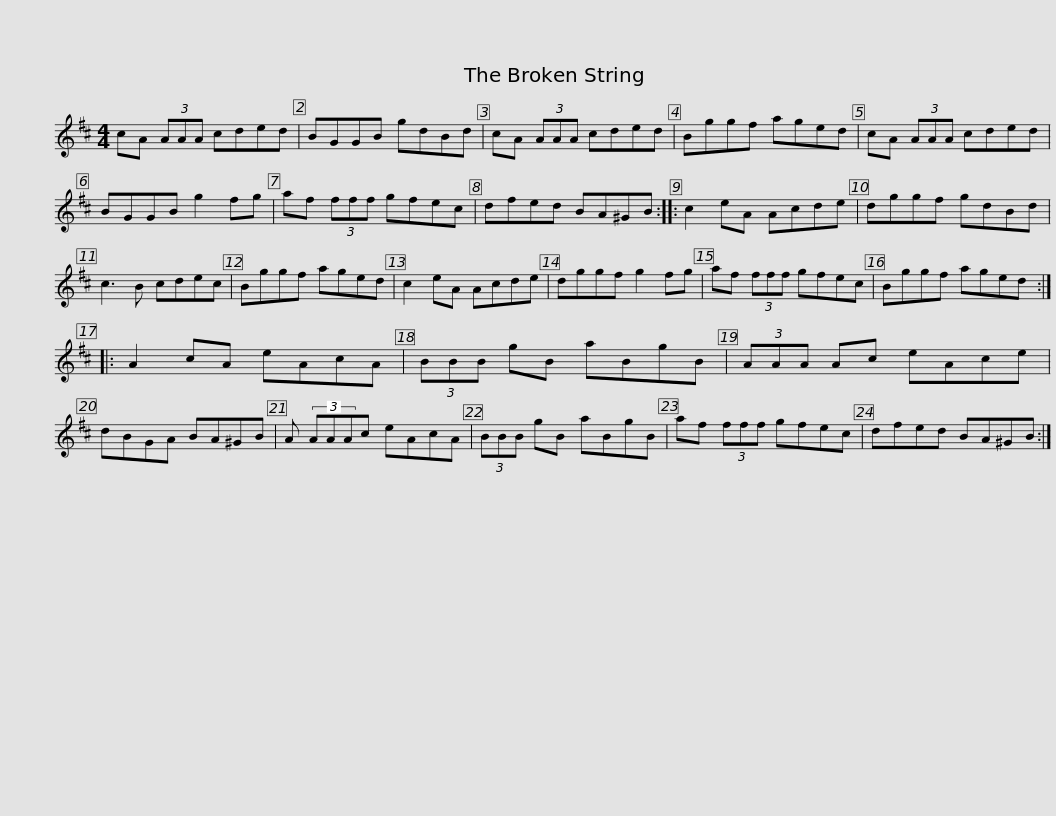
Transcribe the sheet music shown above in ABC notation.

X:1
L:1/8
M:4/4
I:linebreak $
K:D
V:1 treble
V:1
 cA (3AAA cded | BGGB gdBd | cA (3AAA cded | Bggf aged | cA (3AAA cded |$ %5
 BGGB g2 fg | af (3fff gfec | dfed BA^GB :: c2 eA Acde | dggf gdBd |$ %10
 c3 B cdec | Bggf aged | c2 eA Acde | dggf g2 fg | af (3fff gfec |$ %15
 Bggf aged :: A2 cA eAcA | (3BBB gB aBgB | (3AAA Ac eAce | dBGA BA^GB |$ %20
 A (3AAAc eAcA | (3BBB gB aBgB | af (3fff gfec | dfed BA^GB :| %24
